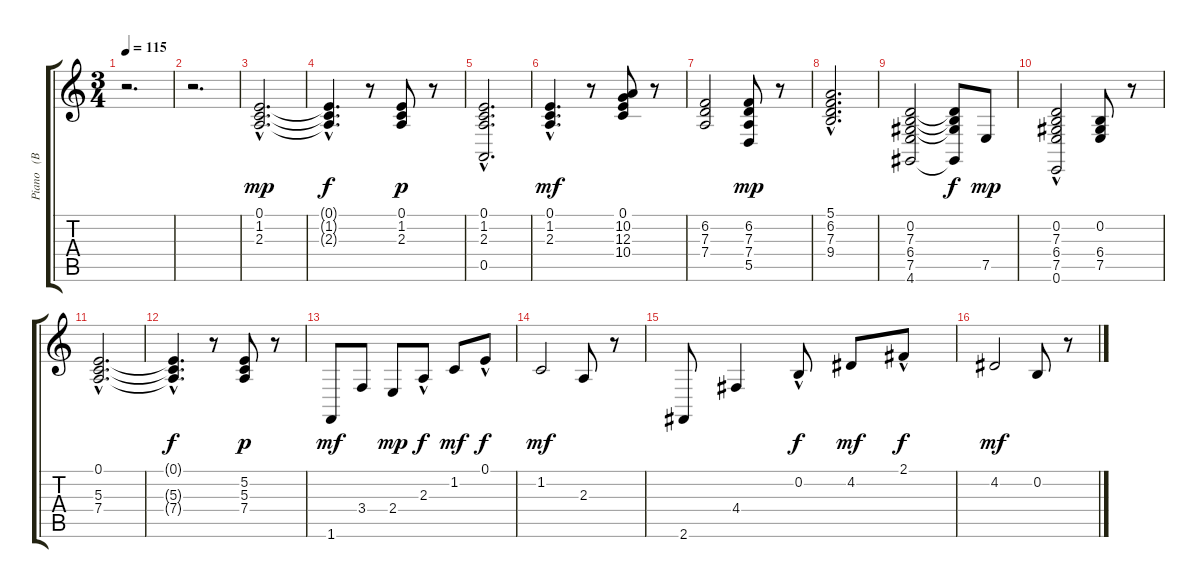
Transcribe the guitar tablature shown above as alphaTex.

\track ("Piano   (BB)" "Piano   (B") {instrument marimba}
\staff {score tabs}
\tuning (E4 B3 G3 D3 A2 E2) {hide}
\ts (3 4)
\tempo 115
\clef g2
\ks c
r.2{d dy mp instrument marimba} |
r.2{d} |
(0.1{hac} 1.2{hac} 2.3{hac}).2{d} |
(0.1{hac t} 1.2{hac t} 2.3{hac t}).4{d dy f} r.8 (0.1 1.2 2.3).8{dy p} r.8 |
(0.1{hac} 1.2{hac} 2.3{hac} 0.5{hac}).2{d} |
(0.1{hac} 1.2{hac} 2.3{hac}).4{d dy mf} r.8 (0.1 10.2 12.3 10.4).8 r.8 |
(6.2 7.3 7.4).2 (6.2 7.3 7.4 5.5).8{dy mp} r.8 |
(5.1{hac} 6.2{hac} 7.3{hac} 9.4{hac}).2{d} |
(0.2 7.3 6.4 7.5 4.6).2 (0.2{t} 7.3{t} 6.4{t} 4.6{t}).8{dy f} 7.5.8{dy mp} |
(0.2{hac} 7.3{hac} 6.4{hac} 7.5{hac} 0.6).2 (0.2 6.4 7.5).8 r.8 |
(0.1{hac} 5.3{hac} 7.4{hac}).2{d} |
(0.1{hac t} 5.3{hac t} 7.4{hac t}).4{d dy f} r.8 (5.2 5.3 7.4).8{dy p} r.8 |
1.6.8{dy mf} 3.4.8 2.4.8{dy mp} 2.3{hac}.8{dy f} 1.2.8{dy mf} 0.1{hac}.8{dy f} |
1.2.2{dy mf} 2.3.8 r.8 |
2.6.8 4.4.4 0.2{hac}.8{dy f} 4.2.8{dy mf} 2.1{hac}.8{dy f} |
4.2.2{dy mf} 0.2.8 r.8
